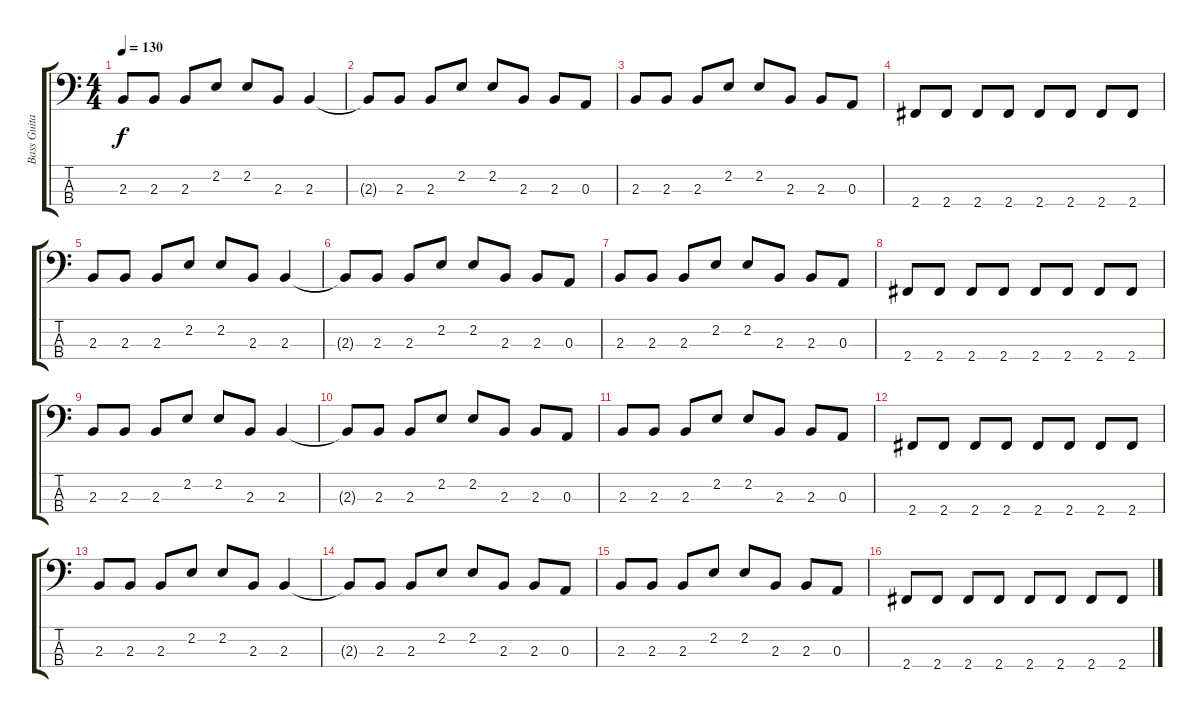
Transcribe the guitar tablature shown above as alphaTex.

\track ("Bass Guitar" "Bass Guita") {instrument acousticguitarsteel}
\staff {score tabs}
\tuning (G2 D2 A1 E1) {hide}
\ts (4 4)
\tempo 130
\clef f4
\ks c
2.3.8{dy f} 2.3.8 2.3.8 2.2.8 2.2.8 2.3.8 2.3.4 |
2.3{t}.8 2.3.8 2.3.8 2.2.8 2.2.8 2.3.8 2.3.8 0.3.8 |
2.3.8 2.3.8 2.3.8 2.2.8 2.2.8 2.3.8 2.3.8 0.3.8 |
2.4.8 2.4.8 2.4.8 2.4.8 2.4.8 2.4.8 2.4.8 2.4.8 |
2.3.8 2.3.8 2.3.8 2.2.8 2.2.8 2.3.8 2.3.4 |
2.3{t}.8 2.3.8 2.3.8 2.2.8 2.2.8 2.3.8 2.3.8 0.3.8 |
2.3.8 2.3.8 2.3.8 2.2.8 2.2.8 2.3.8 2.3.8 0.3.8 |
2.4.8 2.4.8 2.4.8 2.4.8 2.4.8 2.4.8 2.4.8 2.4.8 |
2.3.8 2.3.8 2.3.8 2.2.8 2.2.8 2.3.8 2.3.4 |
2.3{t}.8 2.3.8 2.3.8 2.2.8 2.2.8 2.3.8 2.3.8 0.3.8 |
2.3.8 2.3.8 2.3.8 2.2.8 2.2.8 2.3.8 2.3.8 0.3.8 |
2.4.8 2.4.8 2.4.8 2.4.8 2.4.8 2.4.8 2.4.8 2.4.8 |
2.3.8 2.3.8 2.3.8 2.2.8 2.2.8 2.3.8 2.3.4 |
2.3{t}.8 2.3.8 2.3.8 2.2.8 2.2.8 2.3.8 2.3.8 0.3.8 |
2.3.8 2.3.8 2.3.8 2.2.8 2.2.8 2.3.8 2.3.8 0.3.8 |
2.4.8 2.4.8 2.4.8 2.4.8 2.4.8 2.4.8 2.4.8 2.4.8
